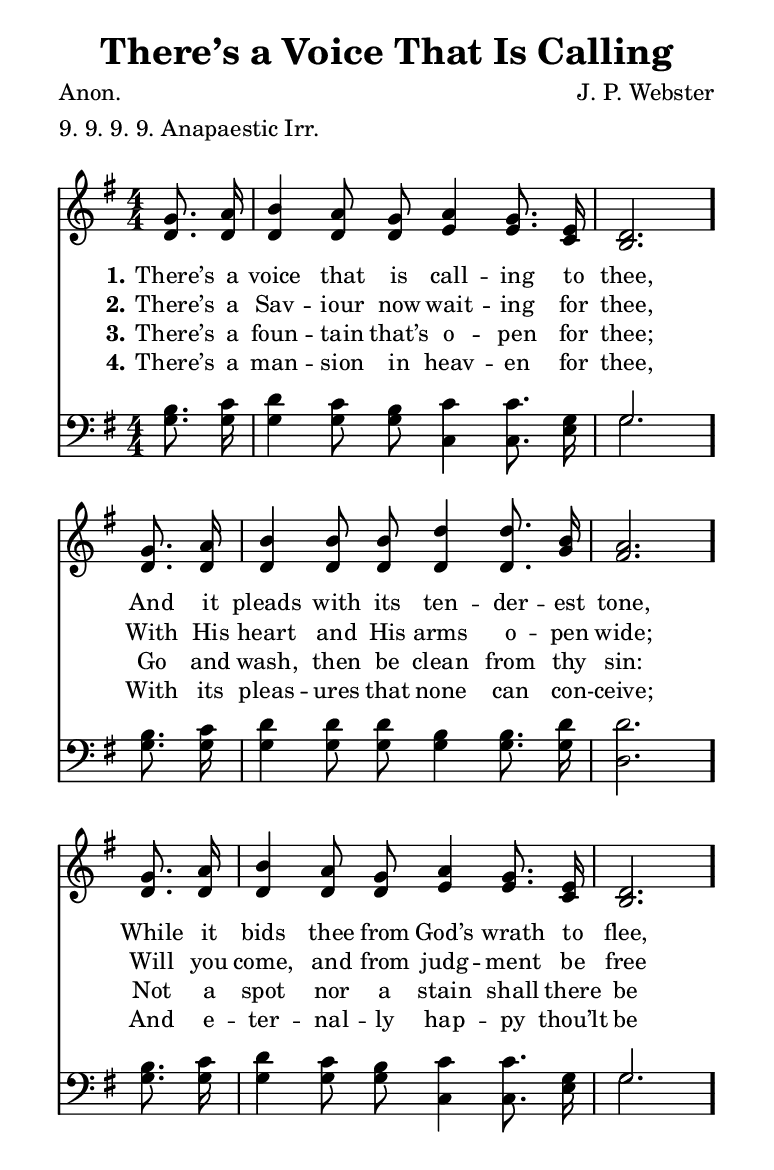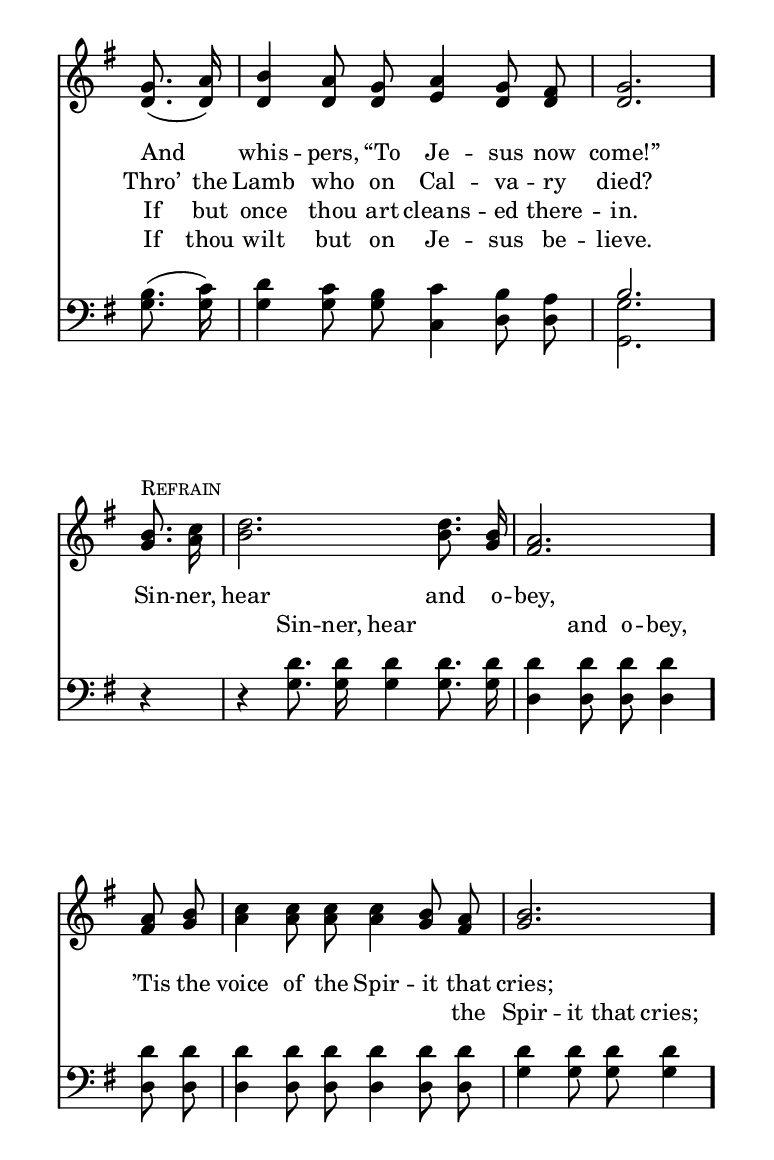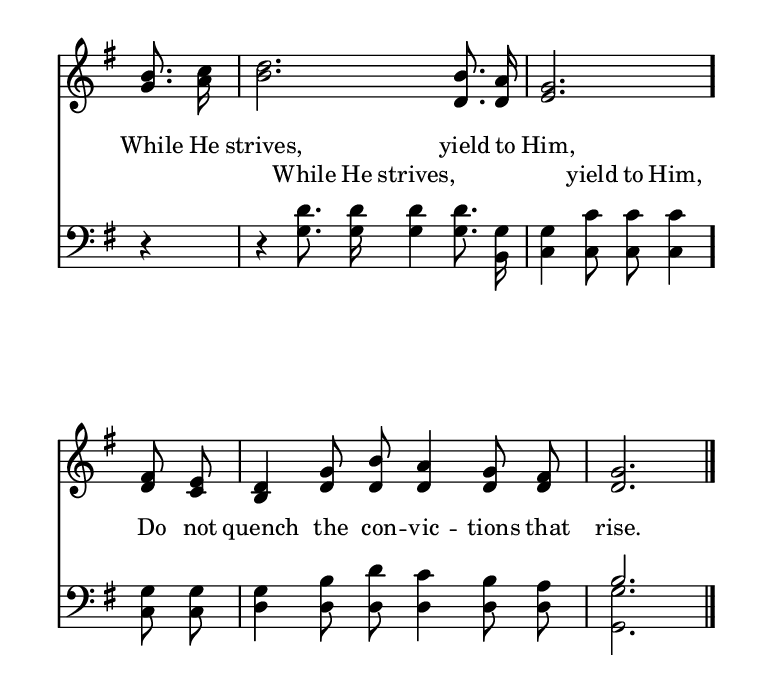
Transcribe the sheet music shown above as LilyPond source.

\include "common/global.ily"
\paper {
  \include "common/paper.ily"
  ragged-last-bottom = ##t
  system-count = #(cond (is-eogsized 6) (#t #f))
  systems-per-page = #(cond (is-eogsized 4) (#t #f))
}

\header{
  %gospel
  hymnnumber = "126"
  title = "There’s a Voice That Is Calling"
  tunename = "Sweet Bye and Bye"
  meter = "9. 9. 9. 9. Anapaestic Irr." % from Little Flock
  poet = "Anon."
  composer = "J. P. Webster"
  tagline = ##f
}

% for fermata in MIDI
ta = { \tempo 4=80 }
tb = { \tempo 4=40 }

patternAA = { c8.  c16  | c4 c8 c8 c4 c8. c16 c2. }
patternAB = { c8.( c16) | c4 c8 c8 c4 c8  c8  c2. }

patternBA = { c8. c16 | c2. c8. c16 c2. }
patternBB = { c8 c8 | c4 c8 c8 c4 c8 c8 | c2. }

patternCA = { c4 | c4 c8. c16 c4 c8. c16 | c4 c8 c8 c4 }
patternCB = { c8 c8 | c4 c8 c8 c4 c8 c8 | c4 c8 c8 c4 }

global = {
  \include "common/overrides.ily"
  \override Staff.TimeSignature.style = #'numbered
  \time 4/4
  \override Score.MetronomeMark.transparent = ##t % hide all fermata changes too
  \ta
  \key g \major
  \partial 4
  \autoBeamOff
}

notesSoprano = {
\global
\relative c'' {

  \changePitch \patternAA { g a | b a g a g e | d }
  \changePitch \patternAA { g a | b b b d d b | a }
  \changePitch \patternAA { g a | b a g a g e | d }
  \changePitch \patternAB { g a | b a g a g fis | g }

  << s^\markup { \small \caps "Refrain" }
  \changePitch \patternBA { b c | d d b a } >>
  \changePitch \patternBB { a b | c c c c b a | b }
  \changePitch \patternBA { b c | d b a g }
  \changePitch \patternBB { fis e | d g b a g fis | g }

  \bar "|."

}
}

notesAlto = {
\global
\relative e' {

  \changePitch \patternAA { d d | d d d e e c | b }
  \changePitch \patternAA { d d | d d d d d g | fis }
  \changePitch \patternAA { d d | d d d e e c | b }
  \changePitch \patternAB { d d | d d d e d d | d }

  \changePitch \patternBA { g a | b b g | fis }
  \changePitch \patternBB { fis g | a a a a g fis | g }
  \changePitch \patternBA { g a | b d, d | e }
  \changePitch \patternBB { d c | b d d d d d | d }

}
}

notesTenor = {
\global
\relative a {

  \changePitch \patternAA { b c | d c b c c g | g }
  \changePitch \patternAA { b c | d d d b b d | d }
  \changePitch \patternAA { b c | d c b c c g | g }
  \changePitch \patternAB { b c | d c b c b a | b}

  \changePitch \patternCA { r | r d d d d d | d d d d }
  \changePitch \patternCB { d d | d d d d d d | d d d d }
  \changePitch \patternCA { r | r d d d d g, | g c c c }
  \changePitch \patternBB { g g | g b d c b a | b }

}
}

notesBass = {
\global
\relative f {

  \changePitch \patternAA { g g | g g g c, c e | g }
  \changePitch \patternAA { g g | g g g g g g | d }
  \changePitch \patternAA { g g | g g g c, c e | g }
  \changePitch \patternAB { g g | g g g c, d d | <g g,> }

  \changePitch \patternCA { r | r g g g g g | d d d d }
  \changePitch \patternCB { d d | d d d d d d | g g g g }
  \changePitch \patternCA { r | r g g g g b, | c c c c }
  \changePitch \patternBB { c c | d d d d d d | <g g,> }

}
}

Refrain = \lyricmode {

Sin -- ner, hear and o -- bey, \bar "."
’Tis the voice of the Spir -- it that cries; \bar "."
While He strives, yield to Him, \bar "."
Do not quench the con -- vic -- tions that rise. \bar "."

}

wordsA = \lyricmode {
\set stanza = "1."

There’s a voice that is call -- ing to thee, \bar "."
And it pleads with its ten -- der -- est tone, \bar "."
While it bids thee from God’s wrath to flee, \bar "."
And whis -- pers, “To Je -- sus now come!” \bar "."

}

wordsB = \lyricmode {
\set stanza = "2."

There’s a Sav -- iour now wait -- ing for thee,
With His heart and His arms o -- pen wide;
Will you come, and from judg -- ment be free
{ \mon } Thro’ the { \moff } Lamb who on Cal -- va -- ry died?

\Refrain

}

wordsC = \lyricmode {
\set stanza = "3."

There’s a foun -- tain that’s o -- pen for thee;
Go and wash, then be clean from thy sin:
Not a spot nor a stain shall there be
{ \mon } If but { \moff } once thou art cleans -- ed there -- in.

}

wordsD = \lyricmode {
\set stanza = "4."

There’s a man -- sion in heav -- en for thee,
With its pleas -- ures that none can con -- ceive;
And e -- ter -- nal -- ly hap -- py thou’lt be
{ \mon } If thou { \moff } wilt but on Je -- sus be -- lieve.

}

underWords = \lyricmode {

{ \repeat unfold 36 { \skip 4 } }
Sin -- ner, hear { \repeat unfold 3 { \skip 4 } } and o -- bey,
{ \repeat unfold 7 { \skip 4 } }
the Spir -- it that cries;
While He strives, { \repeat unfold 3 { \skip 4 } } yield to Him,

}

\score {
  \context ChoirStaff <<
    \context Staff = upper <<
      \set Staff.autoBeaming = ##f
      \set ChoirStaff.systemStartDelimiter = #'SystemStartBar
      \set ChoirStaff.printPartCombineTexts = ##f
      \partcombine #'(2 . 11) \notesSoprano \notesAlto
      \context NullVoice = sopranos { \voiceOne << \notesSoprano >> }
      \context Lyrics = one   \lyricsto sopranos \wordsA
      \context Lyrics = two   \lyricsto sopranos \wordsB
      \context Lyrics = three \lyricsto sopranos \wordsC
      \context Lyrics = four  \lyricsto sopranos \wordsD
    >>
    \context Staff = men <<
      \set Staff.autoBeaming = ##f
      \clef bass
      \set ChoirStaff.printPartCombineTexts = ##f
      \partcombine #'(2 . 11) \notesTenor \notesBass
      \context NullVoice = tenors { \voiceOne << \notesTenor >> }
    >>
    \context Lyrics = three \lyricsto tenors \underWords
  >>
  \layout {
    \include "common/layout.ily"
  }
  #(cond ((ly:get-option 'eog-midi-permitted) #{ \midi{
    \include "common/midi.ily"
  } #}))
}

\version "2.19.49"  % necessary for upgrading to future LilyPond versions.

% vi:set et ts=2 sw=2 ai nocindent syntax=lilypond:
